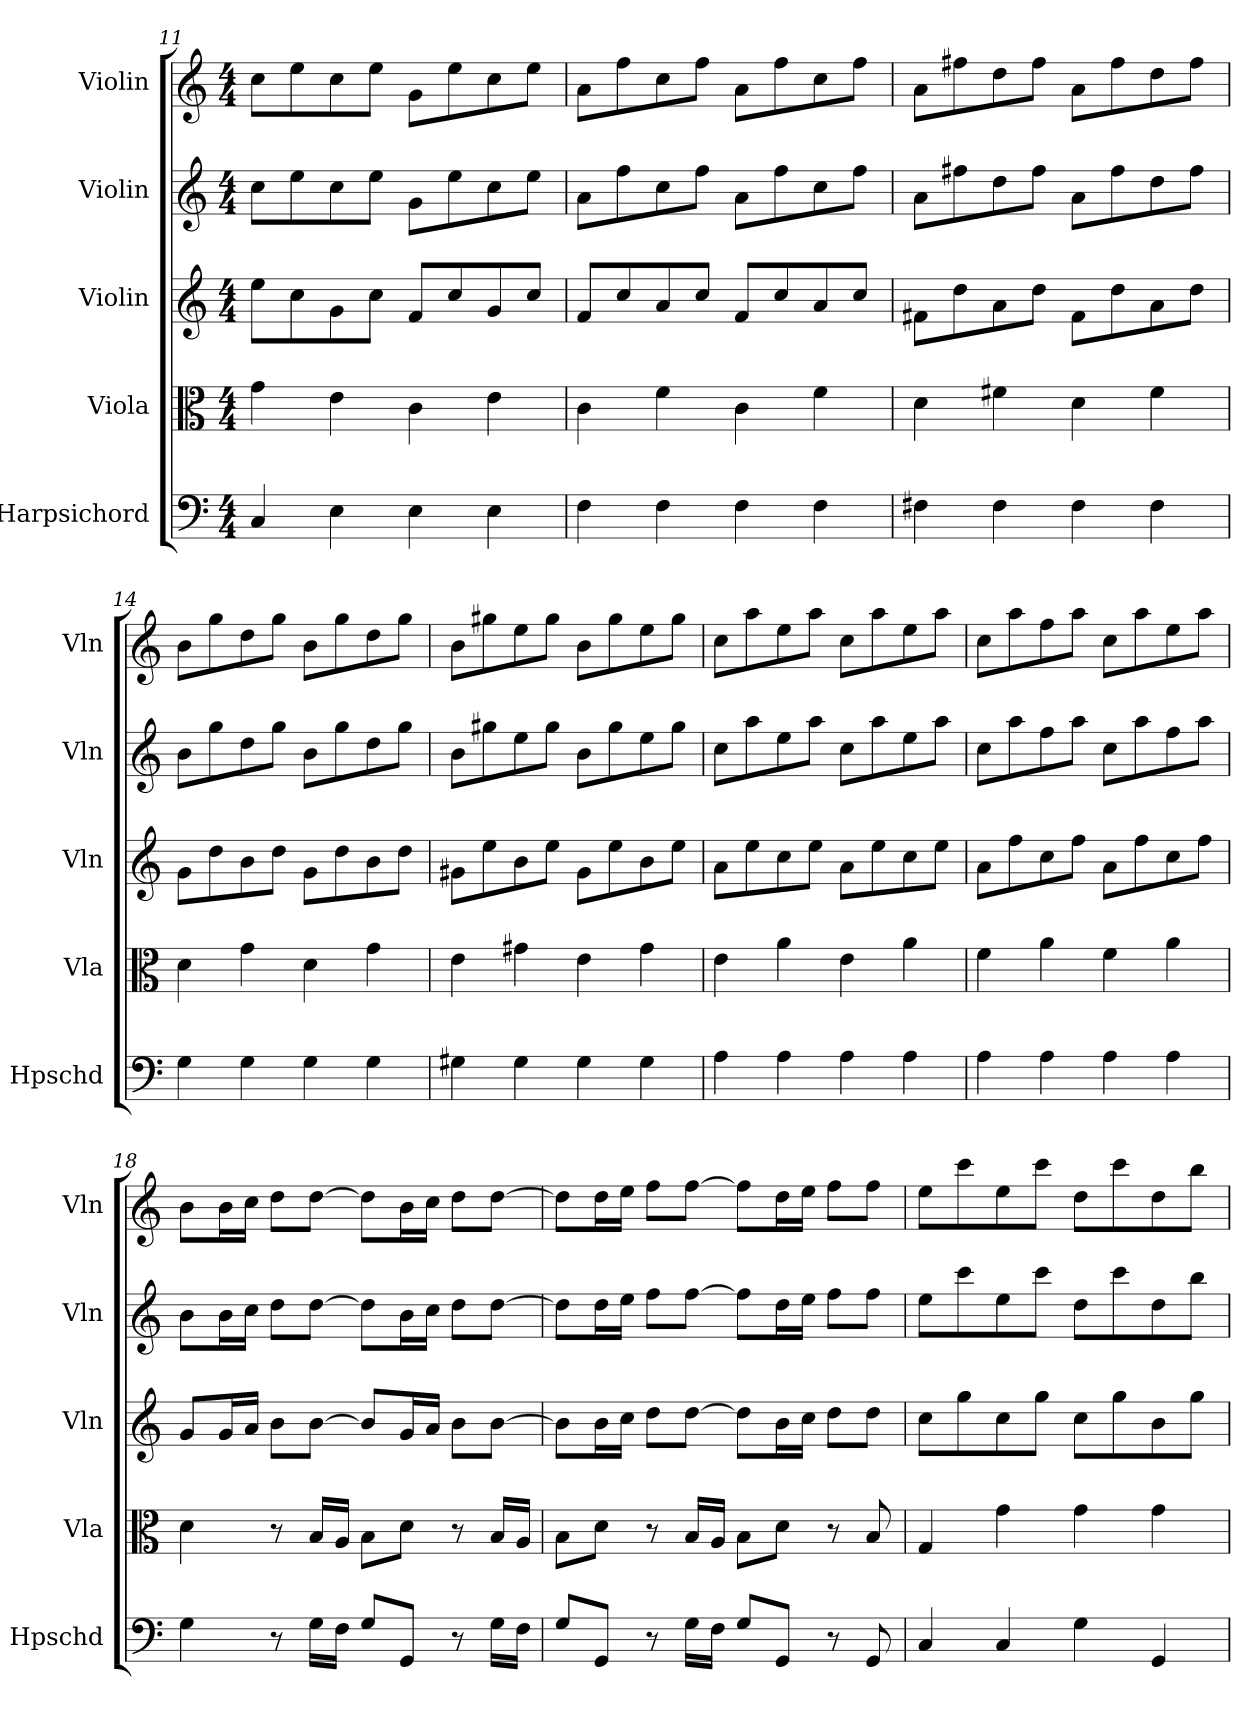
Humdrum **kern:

**kern	**kern	**kern	**kern	**kern
*part5	*part4	*part3	*part2	*part1
*staff5	*staff4	*staff3	*staff2	*staff1
*I"Harpsichord	*I"Viola	*I"Violin	*I"Violin	*I"Violin
*I'Hpschd	*I'Vla	*I'Vln	*I'Vln	*I'Vln
*clefF4	*clefC3	*clefG2	*clefG2	*clefG2
*k[]	*k[]	*k[]	*k[]	*k[]
*C:	*C:	*C:	*C:	*C:
*M4/4	*M4/4	*M4/4	*M4/4	*M4/4
=11	=11	=11	=11	=11
4C/	4g\	8ee\L	8cc\L	8cc\L
.	.	8cc\	8ee\	8ee\
4E\	4e\	8g\	8cc\	8cc\
.	.	8cc\J	8ee\J	8ee\J
4E\	4c\	8f/L	8g\L	8g\L
.	.	8cc/	8ee\	8ee\
4E\	4e\	8g/	8cc\	8cc\
.	.	8cc/J	8ee\J	8ee\J
=12	=12	=12	=12	=12
4F\	4c\	8f/L	8a\L	8a\L
.	.	8cc/	8ff\	8ff\
4F\	4f\	8a/	8cc\	8cc\
.	.	8cc/J	8ff\J	8ff\J
4F\	4c\	8f/L	8a\L	8a\L
.	.	8cc/	8ff\	8ff\
4F\	4f\	8a/	8cc\	8cc\
.	.	8cc/J	8ff\J	8ff\J
=13	=13	=13	=13	=13
4F#X\	4d\	8f#X\L	8a\L	8a\L
.	.	8dd\	8ff#X\	8ff#X\
4F#\	4f#X\	8a\	8dd\	8dd\
.	.	8dd\J	8ff#\J	8ff#\J
4F#\	4d\	8f#\L	8a\L	8a\L
.	.	8dd\	8ff#\	8ff#\
4F#\	4f#\	8a\	8dd\	8dd\
.	.	8dd\J	8ff#\J	8ff#\J
=14	=14	=14	=14	=14
4G\	4d\	8g\L	8b\L	8b\L
.	.	8dd\	8gg\	8gg\
4G\	4g\	8b\	8dd\	8dd\
.	.	8dd\J	8gg\J	8gg\J
4G\	4d\	8g\L	8b\L	8b\L
.	.	8dd\	8gg\	8gg\
4G\	4g\	8b\	8dd\	8dd\
.	.	8dd\J	8gg\J	8gg\J
=15	=15	=15	=15	=15
4G#X\	4e\	8g#X\L	8b\L	8b\L
.	.	8ee\	8gg#X\	8gg#X\
4G#\	4g#X\	8b\	8ee\	8ee\
.	.	8ee\J	8gg#\J	8gg#\J
4G#\	4e\	8g#\L	8b\L	8b\L
.	.	8ee\	8gg#\	8gg#\
4G#\	4g#\	8b\	8ee\	8ee\
.	.	8ee\J	8gg#\J	8gg#\J
=16	=16	=16	=16	=16
4A\	4e\	8a\L	8cc\L	8cc\L
.	.	8ee\	8aa\	8aa\
4A\	4a\	8cc\	8ee\	8ee\
.	.	8ee\J	8aa\J	8aa\J
4A\	4e\	8a\L	8cc\L	8cc\L
.	.	8ee\	8aa\	8aa\
4A\	4a\	8cc\	8ee\	8ee\
.	.	8ee\J	8aa\J	8aa\J
=17	=17	=17	=17	=17
4A\	4f\	8a\L	8cc\L	8cc\L
.	.	8ff\	8aa\	8aa\
4A\	4a\	8cc\	8ff\	8ff\
.	.	8ff\J	8aa\J	8aa\J
4A\	4f\	8a\L	8cc\L	8cc\L
.	.	8ff\	8aa\	8aa\
4A\	4a\	8cc\	8ff\	8ee\
.	.	8ff\J	8aa\J	8aa\J
=18	=18	=18	=18	=18
4G\	4d\	8g/L	8b\L	8b\L
.	.	16g/L	16b\L	16b\L
.	.	16a/JJ	16cc\JJ	16cc\JJ
8r	8r	8b\L	8dd\L	8dd\L
16G\LL	16B/LL	[8b\J	[8dd\J	[8dd\J
16F\JJ	16A/JJ	.	.	.
8G/L	8B\L	8b/L]	8dd\L]	8dd\L]
8GG/J	8d\J	16g/L	16b\L	16b\L
.	.	16a/JJ	16cc\JJ	16cc\JJ
8r	8r	8b\L	8dd\L	8dd\L
16G\LL	16B/LL	[8b\J	[8dd\J	[8dd\J
16F\JJ	16A/JJ	.	.	.
=19	=19	=19	=19	=19
8G/L	8B\L	8b\L]	8dd\L]	8dd\L]
8GG/J	8d\J	16b\L	16dd\L	16dd\L
.	.	16cc\JJ	16ee\JJ	16ee\JJ
8r	8r	8dd\L	8ff\L	8ff\L
16G\LL	16B/LL	[8dd\J	[8ff\J	[8ff\J
16F\JJ	16A/JJ	.	.	.
8G/L	8B\L	8dd\L]	8ff\L]	8ff\L]
8GG/J	8d\J	16b\L	16dd\L	16dd\L
.	.	16cc\JJ	16ee\JJ	16ee\JJ
8r	8r	8dd\L	8ff\L	8ff\L
8GG/	8B/	8dd\J	8ff\J	8ff\J
=20	=20	=20	=20	=20
4C/	4G/	8cc\L	8ee\L	8ee\L
.	.	8gg\	8ccc\	8ccc\
4C/	4g\	8cc\	8ee\	8ee\
.	.	8gg\J	8ccc\J	8ccc\J
4G\	4g\	8cc\L	8dd\L	8dd\L
.	.	8gg\	8ccc\	8ccc\
4GG/	4g\	8b\	8dd\	8dd\
.	.	8gg\J	8bb\J	8bb\J
=	=	=	=	=
*-	*-	*-	*-	*-
